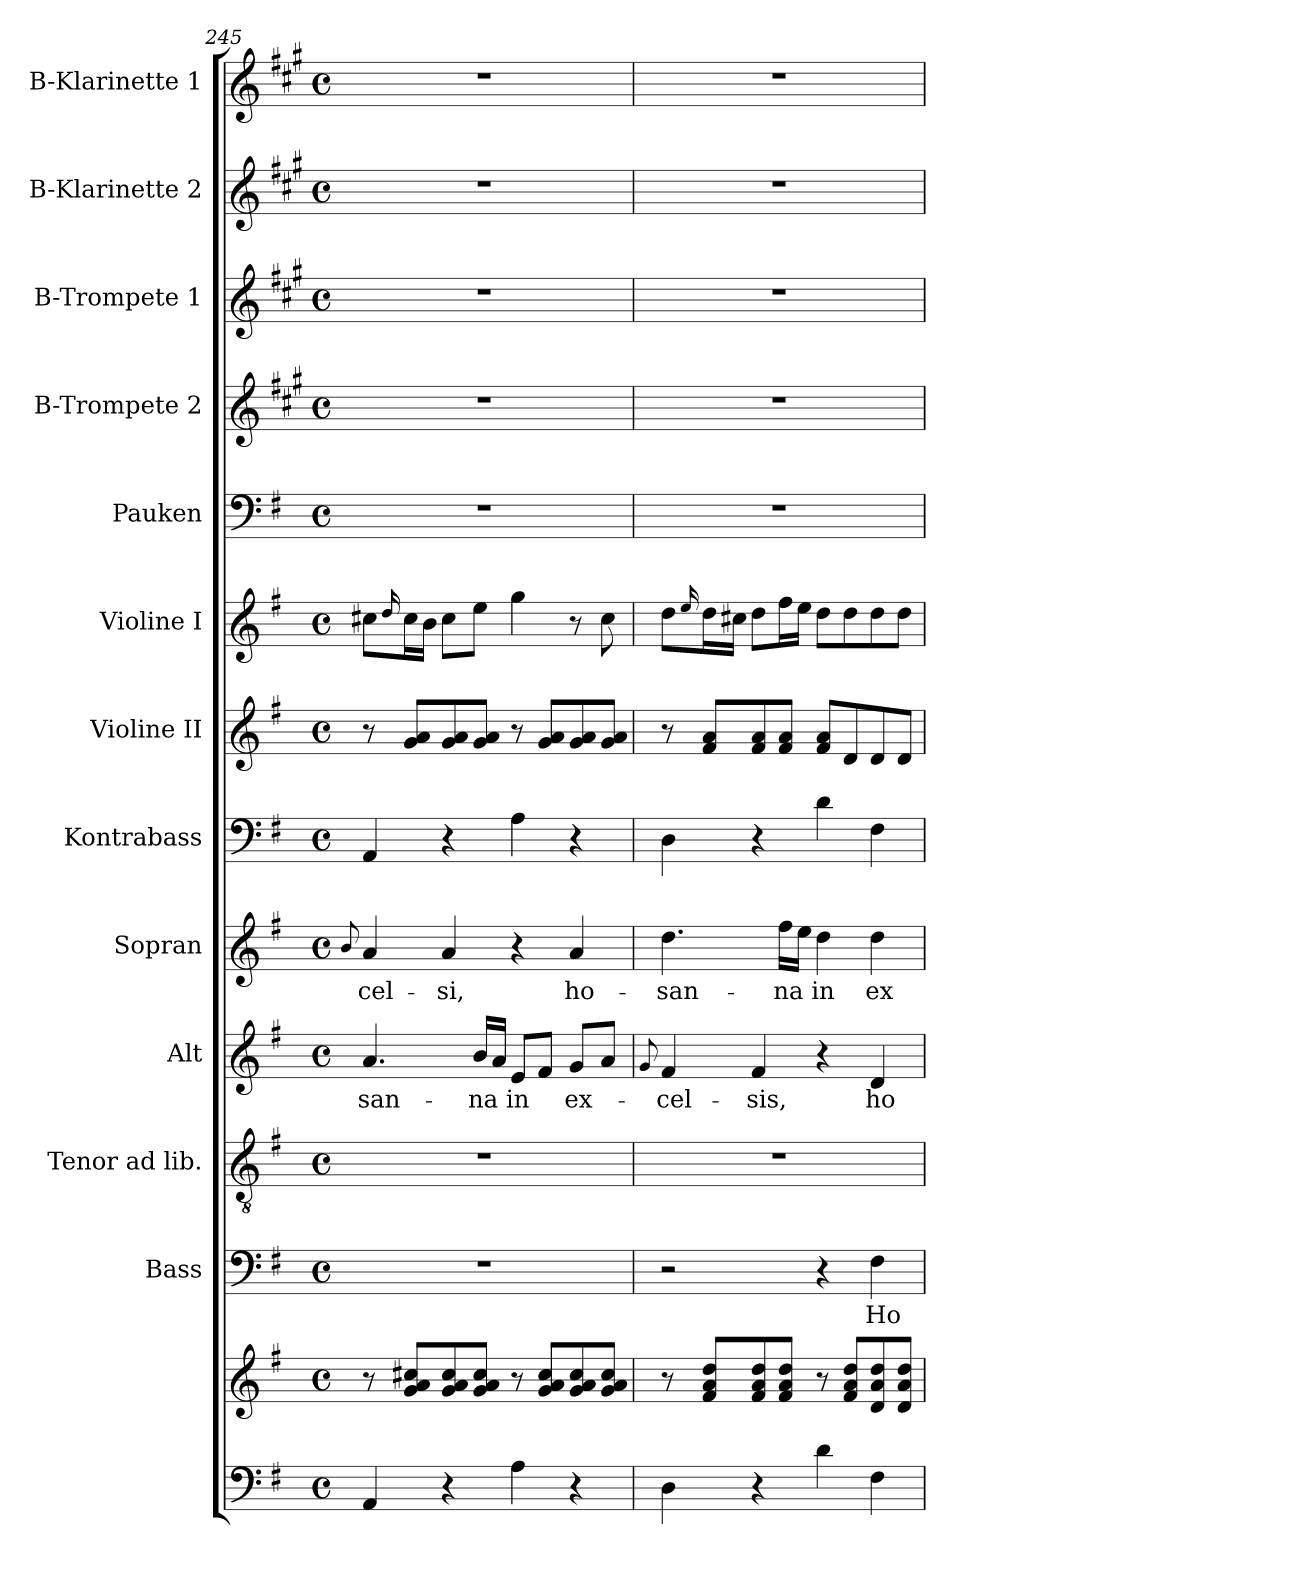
**kern	**kern	**kern	**text	**kern	**kern	**text	**kern	**text	**kern	**kern	**kern	**kern	**kern	**kern	**kern	**kern
*part13	*part13	*part12	*part12	*part11	*part10	*part10	*part9	*part9	*part8	*part7	*part6	*part5	*part4	*part3	*part2	*part1
*staff14	*staff13	*staff12	*staff12	*staff11	*staff10	*staff10	*staff9	*staff9	*staff8	*staff7	*staff6	*staff5	*staff4	*staff3	*staff2	*staff1
*	*	*I"Bass	*	*I"Tenor ad lib.	*I"Alt	*	*I"Sopran	*	*I"Kontrabass	*I"Violine II	*I"Violine I	*I"Pauken	*I"B-Trompete 2	*I"B-Trompete 1	*I"B-Klarinette 2	*I"B-Klarinette 1
*	*	*I'B.	*	*I'T.	*I'A.	*	*I'S.	*	*I'Kb.	*I'Vl. II	*I'Vl. I	*I'Pk.	*I'Trp. 2	*I'Trp. 1	*I'B Kl. 2	*I'B Kl. 1
*clefF4	*clefG2	*clefF4	*	*clefGv2	*clefG2	*	*clefG2	*	*clefF4	*clefG2	*clefG2	*clefF4	*clefG2	*clefG2	*clefG2	*clefG2
*	*	*	*	*	*	*	*	*	*ITrd7c12	*	*	*	*ITrd1c2	*ITrd1c2	*ITrd1c2	*ITrd1c2
*k[f#]	*k[f#]	*k[f#]	*	*k[f#]	*k[f#]	*	*k[f#]	*	*k[f#]	*k[f#]	*k[f#]	*k[f#]	*k[f#]	*k[f#]	*k[f#]	*k[f#]
*G:	*G:	*G:	*	*G:	*G:	*	*G:	*	*G:	*G:	*G:	*G:	*G:	*G:	*G:	*G:
*M4/4	*M4/4	*M4/4	*	*M4/4	*M4/4	*	*M4/4	*	*M4/4	*M4/4	*M4/4	*M4/4	*M4/4	*M4/4	*M4/4	*M4/4
*met(c)	*met(c)	*met(c)	*	*met(c)	*met(c)	*	*met(c)	*	*met(c)	*met(c)	*met(c)	*met(c)	*met(c)	*met(c)	*met(c)	*met(c)
=245	=245	=245	=245	=245	=245	=245	=245	=245	=245	=245	=245	=245	=245	=245	=245	=245
.	.	.	.	.	.	.	8qqb/	.	.	.	.	.	.	.	.	.
!	!	!	!	!	!	!LO:LY:b	!	!LO:LY:b	!	!	!	!	!	!	!	!
4AA/	8r	1r	.	1r	4.a/	-san-	4a/	-cel-	4AAA/	8r	8cc#X\L	1r	1r	1r	1r	1r
.	.	.	.	.	.	.	.	.	.	.	16qqdd/	.	.	.	.	.
.	8g/ 8a/ 8cc#X/L	.	.	.	.	.	.	.	.	8g/ 8a/L	16cc#\L	.	.	.	.	.
.	.	.	.	.	.	.	.	.	.	.	16b\JJ	.	.	.	.	.
!	!	!	!	!	!	!	!	!LO:LY:b	!	!	!	!	!	!	!	!
4r	8g/ 8a/ 8cc#/	.	.	.	.	.	4a/	-si,	4r	8g/ 8a/	8cc#\L	.	.	.	.	.
!	!	!	!	!	!	!LO:LY:b	!	!	!	!	!	!	!	!	!	!
.	8g/ 8a/ 8cc#/J	.	.	.	16b/LL	-na	.	.	.	8g/ 8a/J	8ee\J	.	.	.	.	.
.	.	.	.	.	16a/JJ	.	.	.	.	.	.	.	.	.	.	.
!	!	!	!	!	!	!LO:LY:b	!	!	!	!	!	!	!	!	!	!
4A\	8r	.	.	.	8e/L	in	4r	.	4AA\	8r	4gg\	.	.	.	.	.
.	8g/ 8a/ 8cc#/L	.	.	.	8f#/J	.	.	.	.	8g/ 8a/L	.	.	.	.	.	.
!	!	!	!	!	!	!LO:LY:b	!	!LO:LY:b	!	!	!	!	!	!	!	!
4r	8g/ 8a/ 8cc#/	.	.	.	8g/L	ex-	4a/	ho-	4r	8g/ 8a/	8r	.	.	.	.	.
.	8g/ 8a/ 8cc#/J	.	.	.	8a/J	.	.	.	.	8g/ 8a/J	8cc#\	.	.	.	.	.
=246	=246	=246	=246	=246	=246	=246	=246	=246	=246	=246	=246	=246	=246	=246	=246	=246
.	.	.	.	.	8qqg/	.	.	.	.	.	.	.	.	.	.	.
!	!	!	!	!	!	!LO:LY:b	!	!LO:LY:b	!	!	!	!	!	!	!	!
4D\	8r	2r	.	1r	4f#/	-cel-	4.dd\	-san-	4DD\	8r	8dd\L	1r	1r	1r	1r	1r
.	.	.	.	.	.	.	.	.	.	.	16qqee/	.	.	.	.	.
.	8f#/ 8a/ 8dd/L	.	.	.	.	.	.	.	.	8f#/ 8a/L	16dd\L	.	.	.	.	.
.	.	.	.	.	.	.	.	.	.	.	16cc#X\JJ	.	.	.	.	.
!	!	!	!	!	!	!LO:LY:b	!	!	!	!	!	!	!	!	!	!
4r	8f#/ 8a/ 8dd/	.	.	.	4f#/	-sis,	.	.	4r	8f#/ 8a/	8dd\L	.	.	.	.	.
!	!	!	!	!	!	!	!	!LO:LY:b	!	!	!	!	!	!	!	!
.	8f#/ 8a/ 8dd/J	.	.	.	.	.	16ff#\LL	-na	.	8f#/ 8a/J	16ff#\L	.	.	.	.	.
.	.	.	.	.	.	.	16ee\JJ	.	.	.	16ee\JJ	.	.	.	.	.
!	!	!	!	!	!	!	!	!LO:LY:b	!	!	!	!	!	!	!	!
4d\	8r	4r	.	.	4r	.	4dd\	in	4D\	8f#/ 8a/L	8dd\L	.	.	.	.	.
.	8f#/ 8a/ 8dd/L	.	.	.	.	.	.	.	.	8d/	8dd\	.	.	.	.	.
!	!	!	!LO:LY:b	!	!	!LO:LY:b	!	!LO:LY:b	!	!	!	!	!	!	!	!
4F#\	8d/ 8a/ 8dd/	4F#\	Ho-	.	4d/	ho-	4dd\	ex-	4FF#\	8d/	8dd\	.	.	.	.	.
.	8d/ 8a/ 8dd/J	.	.	.	.	.	.	.	.	8d/J	8dd\J	.	.	.	.	.
=	=	=	=	=	=	=	=	=	=	=	=	=	=	=	=	=
*-	*-	*-	*-	*-	*-	*-	*-	*-	*-	*-	*-	*-	*-	*-	*-	*-
